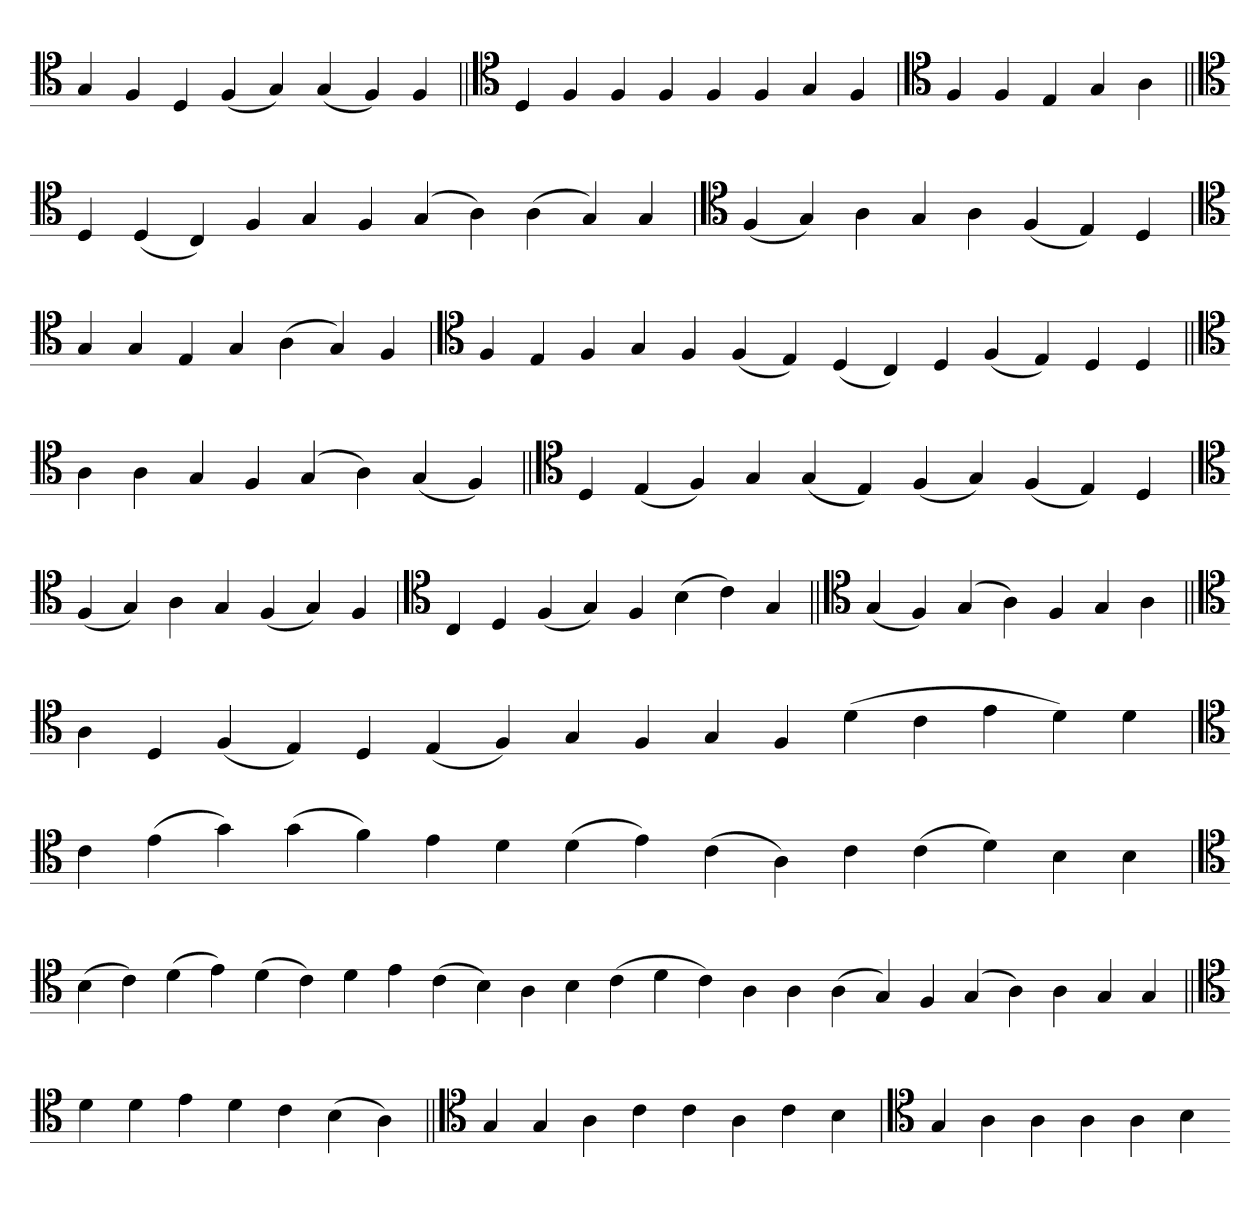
**kern
*part1
*staff1
*clefC4
=
4G
4F
4D
(4F
4G)
(4G
4F)
4F
=||
*clefC4
4D
4F
4F
4F
4F
4F
4G
4F
=`
*clefC4
4F
4F
4E
4G
4A
=||
*clefC4
4D
(4D
4C)
4F
4G
4F
(4G
4A)
(4A
4G)
4G
=`
*clefC4
(4F
4G)
4A
4G
4A
(4F
4E)
4D
='
*clefC4
4G
4G
4E
4G
(4A
4G)
4F
=`
*clefC4
4F
4E
4F
4G
4F
(4F
4E)
(4D
4C)
4D
(4F
4E)
4D
4D
=||
*clefC4
4A
4A
4G
4F
(4G
4A)
(4G
4F)
=||
*clefC4
4D
(4E
4F)
4G
(4G
4E)
(4F
4G)
(4F
4E)
4D
=`
*clefC4
(4F
4G)
4A
4G
(4F
4G)
4F
=`
*clefC4
4C
4D
(4F
4G)
4F
(4B
4c)
4G
=||
*clefC4
(4G
4F)
(4G
4A)
4F
4G
4A
=||
*clefC4
4A
4D
(4F
4E)
4D
(4E
4F)
4G
4F
4G
4F
(4d
4c
4e
4d)
4d
=`
*clefC4
4c
(4e
4g)
(4g
4f)
4e
4d
(4d
4e)
(4c
4A)
4c
(4c
4d)
4B
4B
='
*clefC4
(4B
4c)
(4d
4e)
(4d
4c)
4d
4e
(4c
4B)
4A
4B
(4c
4d
4c)
4A
4A
(4A
4G)
4F
(4G
4A)
4A
4G
4G
=||
*clefC4
4d
4d
4e
4d
4c
(4B
4A)
=||
*clefC4
4G
4G
4A
4c
4c
4A
4c
4B
='
*clefC4
4G
4A
4A
4A
4A
4B
=-
*-
